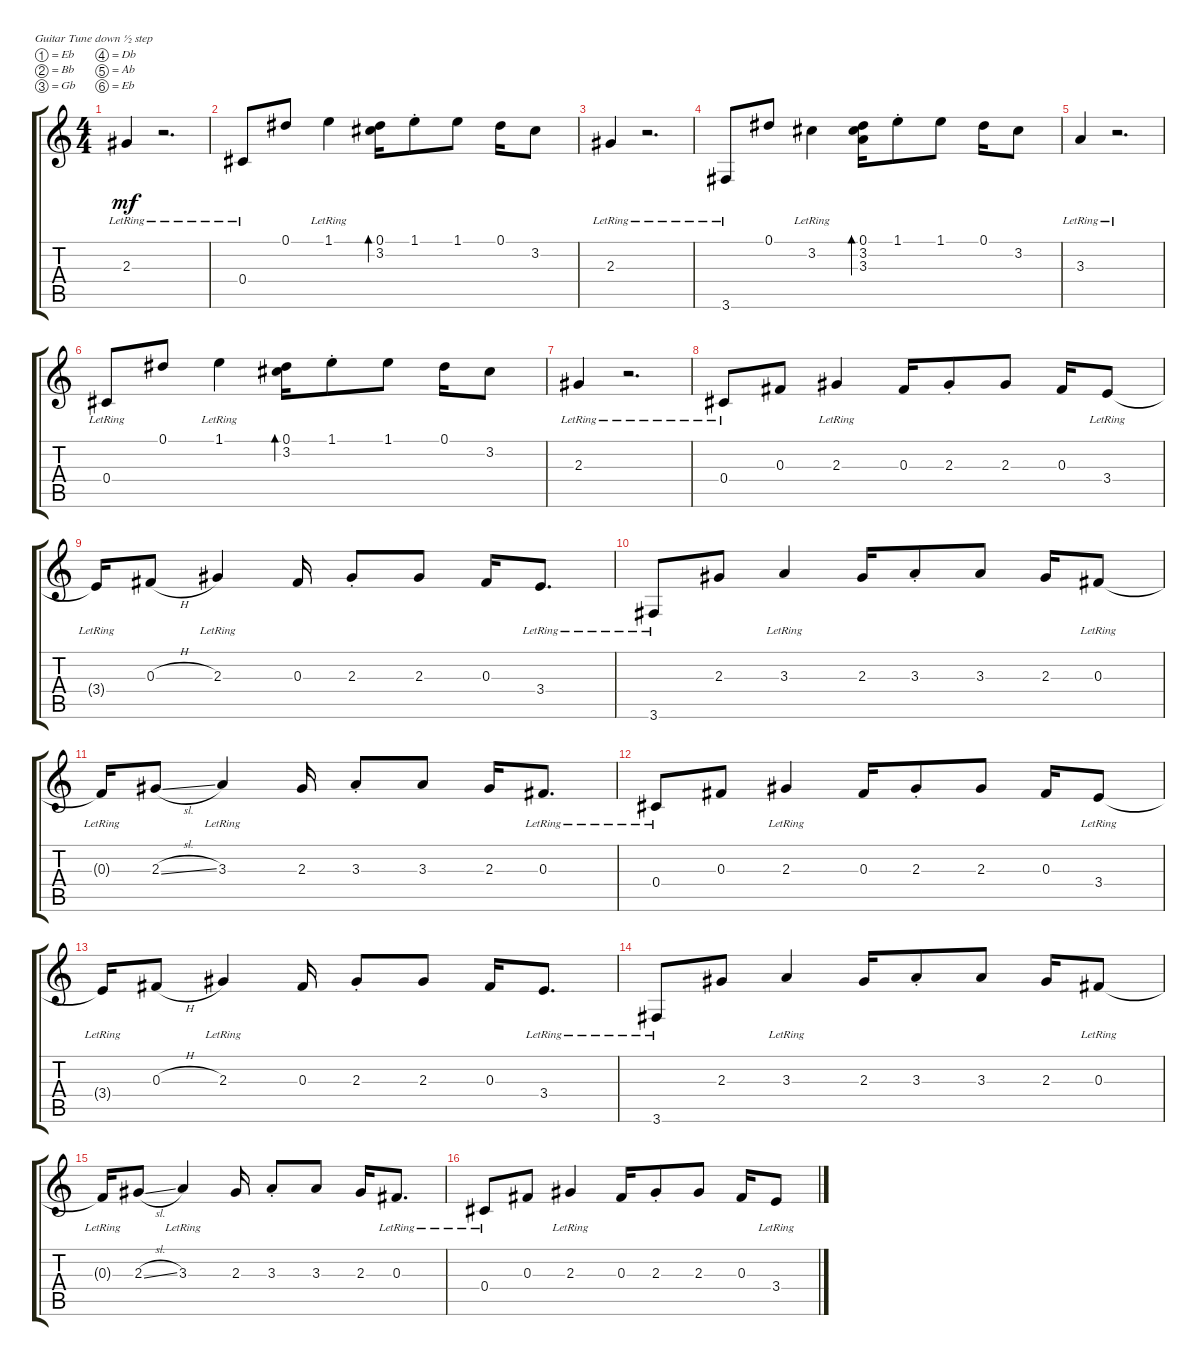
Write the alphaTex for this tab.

\defaultSystemsLayout 4
\bracketExtendMode groupsimilarinstruments
\singleTrackTrackNamePolicy hidden
\multiTrackTrackNamePolicy hidden
\firstSystemTrackNameOrientation horizontal
\otherSystemsTrackNameOrientation horizontal
\track ("Владимир Холстинин" "S-Gt") {instrument acousticguitarsteel}
\staff {score tabs}
\tuning (Eb4 Bb3 Gb3 Db3 Ab2 Eb2)
\ts (4 4)
\tempo (85 hide)
\clef g2
\scale
1.03909
\ks c
2.3{lr}.4{dy mf} r.2{d} |
\scale
0.960908 0.4{lr}.8 0.1.8 1.1{lr}.4 (3.2 0.1).16{bd 115} 1.1{st}.8 1.1.8 0.1.16 3.2.8 |
\scale
1.03909 2.3{lr}.4 r.2{d} |
\scale
0.960908 3.6{lr}.8 0.1.8 3.2{lr}.4 (3.3 3.2 0.1).16{bd 114} 1.1{st}.8 1.1.8 0.1.16 3.2.8 |
\scale
1.03909 3.3{lr}.4 r.2{d} |
\scale
0.960908 0.4{lr}.8 0.1.8 1.1{lr}.4 (3.2 0.1).16{bd 115} 1.1{st}.8 1.1.8 0.1.16 3.2.8 |
\scale
1.03909 2.3{lr}.4 r.2{d} |
\tempo (92 hide)
\scale
0.960908 0.4{lr}.8 0.3.8 2.3{lr}.4 0.3.16 2.3{st}.8 2.3.8 0.3.16 3.4{lr}.8 |
\scale
1.03909 3.4{lr t}.16 0.3{h}.8 2.3{lr}.4 0.3.16 2.3{st}.8 2.3.8 0.3.16 3.4{lr}.8{d} |
\scale
0.960908 3.6{lr}.8 2.3.8 3.3{lr}.4 2.3.16 3.3{st}.8 3.3.8 2.3.16 0.3{lr}.8 |
\scale
1.03909 0.3{lr t}.16 2.3{sl}.8 3.3{lr}.4 2.3.16 3.3{st}.8 3.3.8 2.3.16 0.3{lr}.8{d} |
\scale
0.960908 0.4{lr}.8 0.3.8 2.3{lr}.4 0.3.16 2.3{st}.8 2.3.8 0.3.16 3.4{lr}.8 |
\scale
1.03909 3.4{lr t}.16 0.3{h}.8 2.3{lr}.4 0.3.16 2.3{st}.8 2.3.8 0.3.16 3.4{lr}.8{d} |
\scale
0.960908 3.6{lr}.8 2.3.8 3.3{lr}.4 2.3.16 3.3{st}.8 3.3.8 2.3.16 0.3{lr}.8 |
\scale
1.03909 0.3{lr t}.16 2.3{sl}.8 3.3{lr}.4 2.3.16 3.3{st}.8 3.3.8 2.3.16 0.3{lr}.8{d} |
\scale
0.960908 0.4{lr}.8 0.3.8 2.3{lr}.4 0.3.16 2.3{st}.8 2.3.8 0.3.16 3.4{lr}.8
